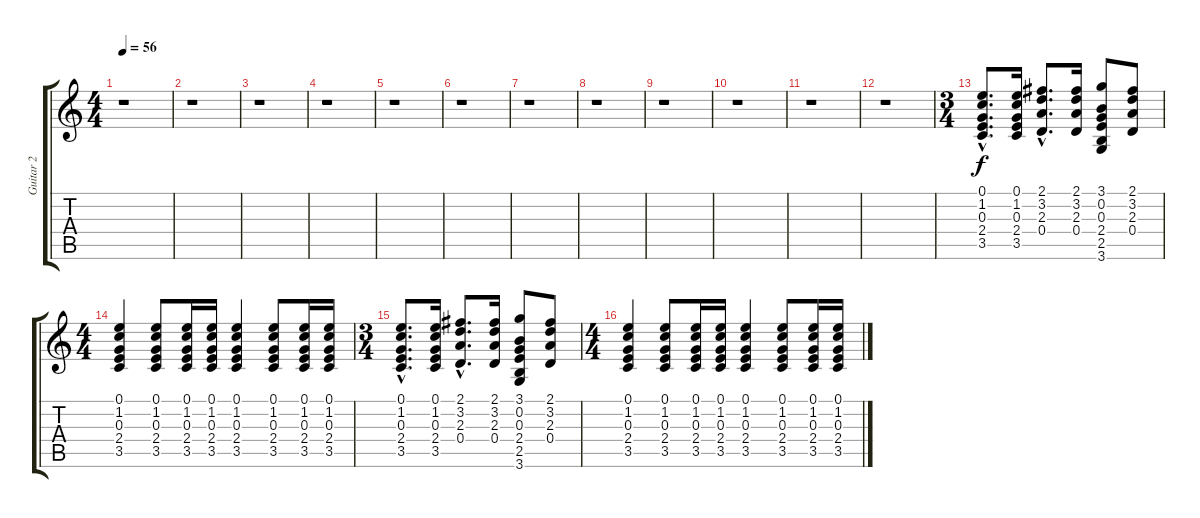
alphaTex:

\track ("Guitar 2" "Guitar 2") {instrument acousticguitarsteel}
\staff {score tabs}
\tuning (E4 B3 G3 D3 A2 E2) {hide}
\ts (4 4)
\tempo 56
\clef g2
\ks c
r.1{dy f} |
r.1 |
r.1 |
r.1 |
r.1 |
r.1 |
r.1 |
r.1 |
r.1 |
r.1 |
r.1 |
r.1 |
\ts (3 4)
(0.1{hac} 1.2{hac} 0.3{hac} 2.4{hac} 3.5{hac}).8{d} (0.1 1.2 0.3 2.4 3.5).16 (2.1{hac} 3.2{hac} 2.3{hac} 0.4{hac}).8{d} (2.1 3.2 2.3 0.4).16 (3.1 0.2 0.3 2.4 2.5 3.6).8 (2.1 3.2 2.3 0.4).8 |
\ts (4 4)
(0.1 1.2 0.3 2.4 3.5).4 (0.1 1.2 0.3 2.4 3.5).8 (0.1 1.2 0.3 2.4 3.5).16 (0.1 1.2 0.3 2.4 3.5).16 (0.1 1.2 0.3 2.4 3.5).4 (0.1 1.2 0.3 2.4 3.5).8 (0.1 1.2 0.3 2.4 3.5).16 (0.1 1.2 0.3 2.4 3.5).16 |
\ts (3 4)
(0.1{hac} 1.2{hac} 0.3{hac} 2.4{hac} 3.5{hac}).8{d} (0.1 1.2 0.3 2.4 3.5).16 (2.1{hac} 3.2{hac} 2.3{hac} 0.4{hac}).8{d} (2.1 3.2 2.3 0.4).16 (3.1 0.2 0.3 2.4 2.5 3.6).8 (2.1 3.2 2.3 0.4).8 |
\ts (4 4)
(0.1 1.2 0.3 2.4 3.5).4 (0.1 1.2 0.3 2.4 3.5).8 (0.1 1.2 0.3 2.4 3.5).16 (0.1 1.2 0.3 2.4 3.5).16 (0.1 1.2 0.3 2.4 3.5).4 (0.1 1.2 0.3 2.4 3.5).8 (0.1 1.2 0.3 2.4 3.5).16 (0.1 1.2 0.3 2.4 3.5).16
